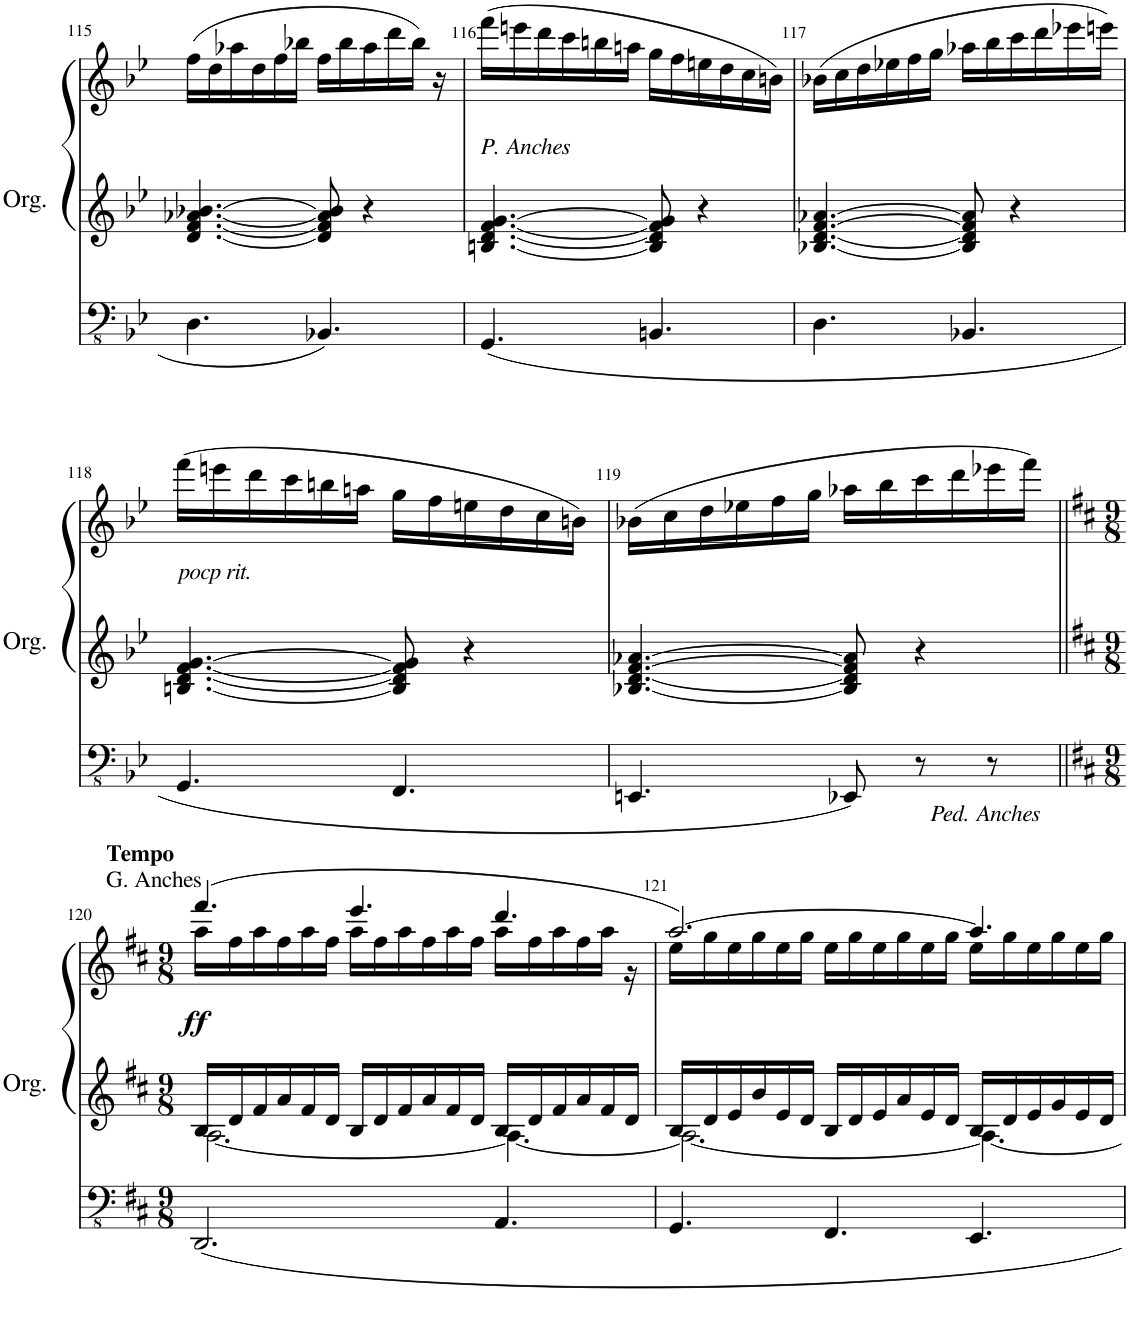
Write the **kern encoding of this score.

**kern	**kern	**kern	**dynam
*part1	*part1	*part1	*part1
*staff3	*staff2	*staff1	*staff1/2/3
*I"Orgue à tuyaux	*	*	*
*I'Org.	*	*	*
!!LO:PB:g=z
*clefFv4	*clefG2	*clefG2	*
*k[b-e-]	*k[b-e-]	*k[b-e-]	*
*M6/8	*M6/8	*M6/8	*
=115	=115	=115	=115
4.DD\	[4.d/ [4.f/ [4.a-X/ [4.b-X/	(16ff\LL	.
.	.	16dd\	.
.	.	16aa-X\	.
.	.	16dd\	.
.	.	16ff\	.
.	.	16bb-X\JJ	.
4.BBB-X/	8d/] 8f/] 8a-/] 8b-/]	16ff\LL	.
.	.	16bb-\	.
.	4r	16aa-\	.
.	.	16ddd\	.
.	.	16bb-\JJ)	.
.	.	16r	.
=116	=116	=116	=116
!	!	!LO:TX:b:i:t=P. Anches	!
4.GGG/	[4.Bn/ [4.d/ [4.f/ [4.g/	(16fff\LL	.
.	.	16eeen\	.
.	.	16ddd\	.
.	.	16ccc\	.
.	.	16bbn\	.
.	.	16aan\JJ	.
4.BBBn/	8B/] 8d/] 8f/] 8g/]	16gg\LL	.
.	.	16ff\	.
.	4r	16een\	.
.	.	16dd\	.
.	.	16cc\	.
.	.	16bn\JJ)	.
=117	=117	=117	=117
4.DD\	[4.B-X/ [4.d/ [4.f/ [4.a-X/	(16b-X\LL	.
.	.	16cc\	.
.	.	16dd\	.
.	.	16ee-X\	.
.	.	16ff\	.
.	.	16gg\JJ	.
4.BBB-X/	8B-/] 8d/] 8f/] 8a-/]	16aa-X\LL	.
.	.	16bb-\	.
.	4r	16ccc\	.
.	.	16ddd\	.
.	.	16eee-X\	.
.	.	16eeen\JJ)	.
!!LO:LB:g=z
=118	=118	=118	=118
!	!	!LO:TX:b:i:t=pocp rit.	!
4.GGG/	[4.Bn/ [4.d/ [4.f/ [4.g/	(16fff\LL	.
.	.	16eeen\	.
.	.	16ddd\	.
.	.	16ccc\	.
.	.	16bbn\	.
.	.	16aan\JJ	.
4.FFF/	8B/] 8d/] 8f/] 8g/]	16gg\LL	.
.	.	16ff\	.
.	4r	16een\	.
.	.	16dd\	.
.	.	16cc\	.
.	.	16bn\JJ)	.
=119	=119	=119	=119
4.EEEn/	[4.B-X/ [4.d/ [4.f/ [4.a-X/	(16b-X\LL	.
.	.	16cc\	.
.	.	16dd\	.
.	.	16ee-X\	.
.	.	16ff\	.
.	.	16gg\JJ	.
8EEE-X/	8B-/] 8d/] 8f/] 8a-/]	16aa-X\LL	.
.	.	16bb-\	.
!LO:TX:b:i:t=Ped. Anches	!	!	!
8r	4r	16ccc\	.
.	.	16ddd\	.
8r	.	16eee-X\	.
.	.	16fff\JJ)	.
!!LO:LB:g=z
=120||	=120||	=120||	=120||
*k[f#c#]	*k[f#c#]	*k[f#c#]	*
*M9/8	*M9/8	*M9/8	*
*	*^	*^	*
!	!	!	!LO:TX:a:B:t=Tempo	!	!
!	!	!	!LO:TX:a:t=G. Anches	!	!
!	!	!	!	!	!LO:DY:b
2.DDD/	16B/LL	[2.A\	(4.fff#/	16aa\LL	ff
.	16d/	.	.	16ff#\	.
.	16f#/	.	.	16aa\	.
.	16a/	.	.	16ff#\	.
.	16f#/	.	.	16aa\	.
.	16d/JJ	.	.	16ff#\JJ	.
.	16B/LL	.	4.eee/	16aa\LL	.
.	16d/	.	.	16ff#\	.
.	16f#/	.	.	16aa\	.
.	16a/	.	.	16ff#\	.
.	16f#/	.	.	16aa\	.
.	16d/JJ	.	.	16ff#\JJ	.
4.AAA/	16B/LL	4.A\_	4.ddd/	16aa\LL	.
.	16d/	.	.	16ff#\	.
.	16f#/	.	.	16aa\	.
.	16a/	.	.	16ff#\	.
.	16f#/	.	.	16aa\JJ	.
.	16d/JJ	.	.	16r	.
=121	=121	=121	=121	=121	=121
4.GGG/	16B/LL	2.A\_	[2.aa/)	16ee\LL	.
.	16d/	.	.	16gg\	.
.	16e/	.	.	16ee\	.
.	16b/	.	.	16gg\	.
.	16e/	.	.	16ee\	.
.	16d/JJ	.	.	16gg\JJ	.
4.FFF#/	16B/LL	.	.	16ee\LL	.
.	16d/	.	.	16gg\	.
.	16e/	.	.	16ee\	.
.	16a/	.	.	16gg\	.
.	16e/	.	.	16ee\	.
.	16d/JJ	.	.	16gg\JJ	.
4.EEE/	16B/LL	4.A\_	4.aa/]	16ee\LL	.
.	16d/	.	.	16gg\	.
.	16e/	.	.	16ee\	.
.	16g/	.	.	16gg\	.
.	16e/	.	.	16ee\	.
.	16d/JJ	.	.	16gg\JJ	.
*	*v	*v	*	*	*
*	*	*v	*v	*
=	=	=	=
*-	*-	*-	*-
